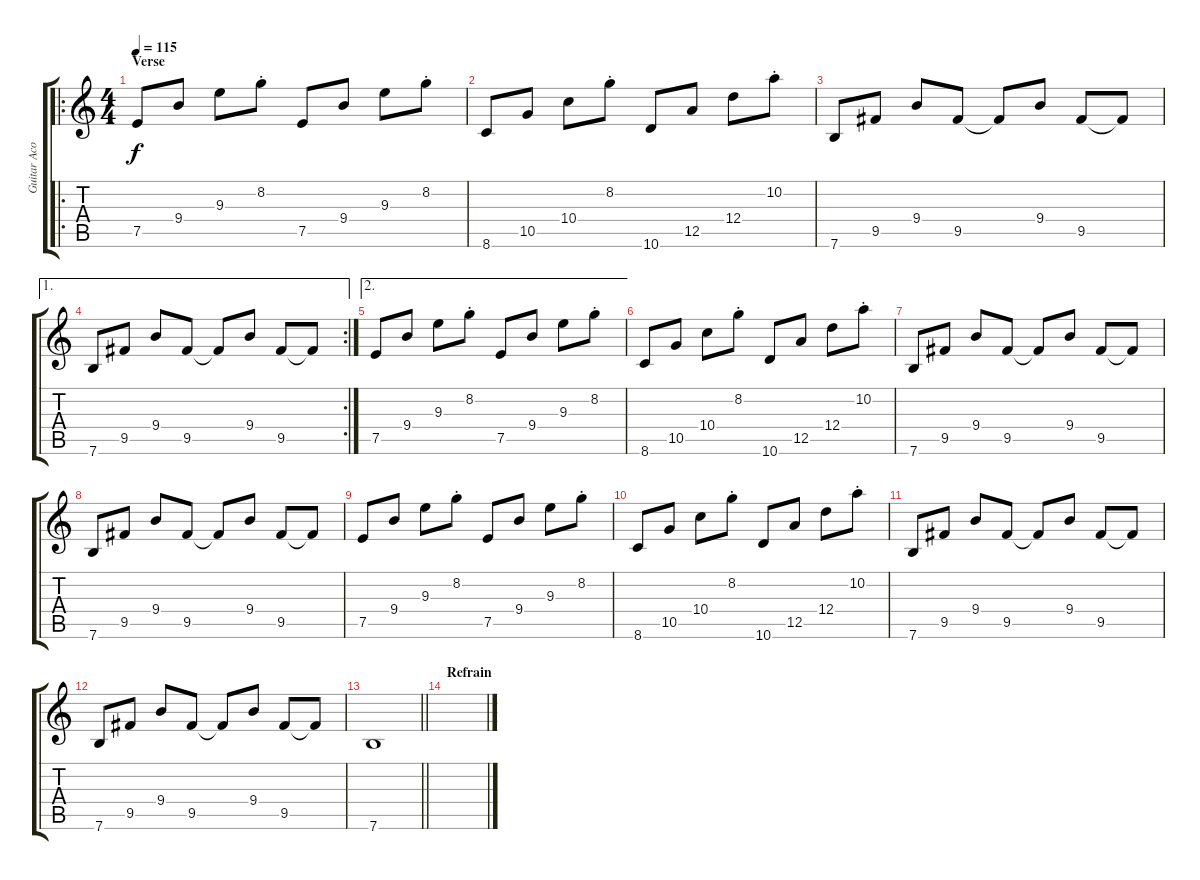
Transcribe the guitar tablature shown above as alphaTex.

\track ("Guitar Acoustique 2" "Guitar Aco") {instrument electricguitarjazz}
\staff {score tabs}
\tuning (E4 B3 G3 D3 A2 E2) {hide}
\ro
\ts (4 4)
\section ("" "Verse")
\tempo 115
\clef g2
\ks c
7.5.8{dy f volume 10} 9.4.8 9.3.8 8.2{st}.8 7.5.8 9.4.8 9.3.8 8.2{st}.8 |
8.6.8 10.5.8 10.4.8 8.2{st}.8 10.6.8 12.5.8 12.4.8 10.2{st}.8 |
7.6.8 9.5.8 9.4.8 9.5.8 9.5{t}.8 9.4.8 9.5.8 9.5{t}.8 |
\ae 1
\rc 2
7.6.8 9.5.8 9.4.8 9.5.8 9.5{t}.8 9.4.8 9.5.8 9.5{t}.8 |
\ae 2
7.5.8{volume 10} 9.4.8 9.3.8 8.2{st}.8 7.5.8 9.4.8 9.3.8 8.2{st}.8 |
8.6.8 10.5.8 10.4.8 8.2{st}.8 10.6.8 12.5.8 12.4.8 10.2{st}.8 |
7.6.8 9.5.8 9.4.8 9.5.8 9.5{t}.8 9.4.8 9.5.8 9.5{t}.8 |
7.6.8 9.5.8 9.4.8 9.5.8 9.5{t}.8 9.4.8 9.5.8 9.5{t}.8 |
7.5.8{volume 10} 9.4.8 9.3.8 8.2{st}.8 7.5.8 9.4.8 9.3.8 8.2{st}.8 |
8.6.8 10.5.8 10.4.8 8.2{st}.8 10.6.8 12.5.8 12.4.8 10.2{st}.8 |
7.6.8 9.5.8 9.4.8 9.5.8 9.5{t}.8 9.4.8 9.5.8 9.5{t}.8 |
7.6.8 9.5.8 9.4.8 9.5.8 9.5{t}.8 9.4.8 9.5.8 9.5{t}.8 |
\barLineRight lightlight
7.6.1 |
\section ("" "Refrain")
